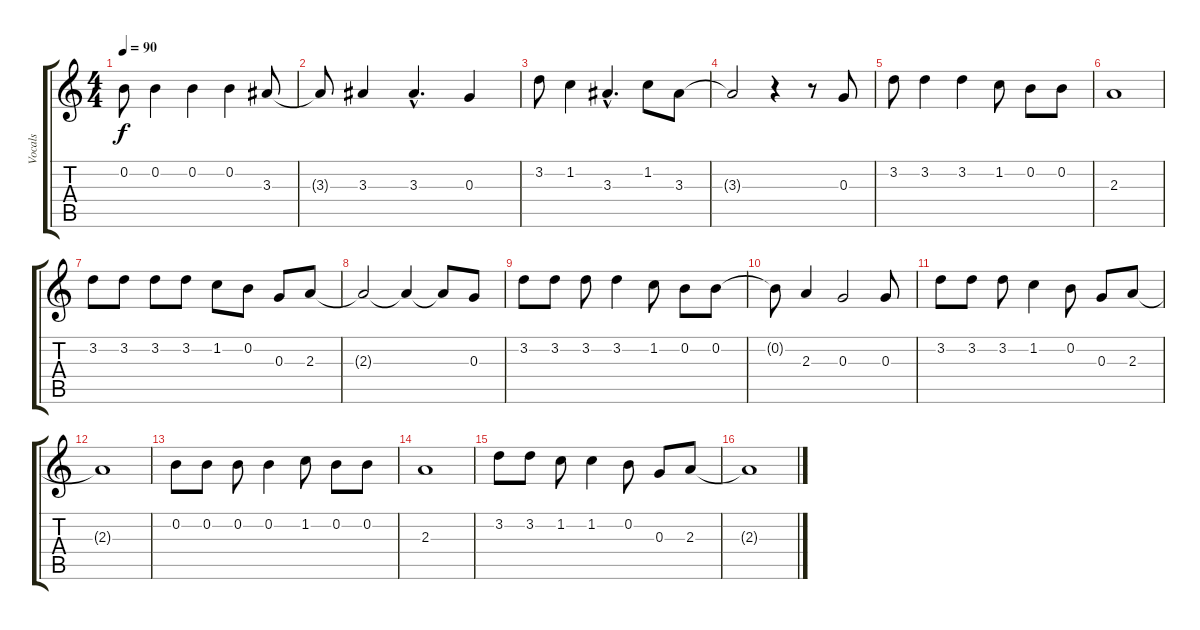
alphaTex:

\track ("Vocals" "Vocals") {instrument overdrivenguitar}
\staff {score tabs}
\tuning (E4 B3 G3 D3 A2 E2) {hide}
\ts (4 4)
\tempo 90
\clef g2
\ks c
0.2.8{dy f} 0.2.4 0.2.4 0.2.4 3.3.8 |
3.3{t}.8 3.3.4 3.3{hac}.4{d} 0.3.4 |
3.2.8 1.2.4 3.3{hac}.4{d} 1.2.8 3.3.8 |
3.3{t}.2 r.4 r.8 0.3.8 |
3.2.8 3.2.4 3.2.4 1.2.8 0.2.8 0.2.8 |
2.3.1 |
3.2.8 3.2.8 3.2.8 3.2.8 1.2.8 0.2.8 0.3.8 2.3.8 |
2.3{t}.2 2.3{t}.4 2.3{t}.8 0.3.8 |
3.2.8 3.2.8 3.2.8 3.2.4 1.2.8 0.2.8 0.2.8 |
0.2{t}.8 2.3.4 0.3.2 0.3.8 |
3.2.8 3.2.8 3.2.8 1.2.4 0.2.8 0.3.8 2.3.8 |
2.3{t}.1 |
0.2.8 0.2.8 0.2.8 0.2.4 1.2.8 0.2.8 0.2.8 |
2.3.1 |
3.2.8 3.2.8 1.2.8 1.2.4 0.2.8 0.3.8 2.3.8 |
2.3{t}.1
